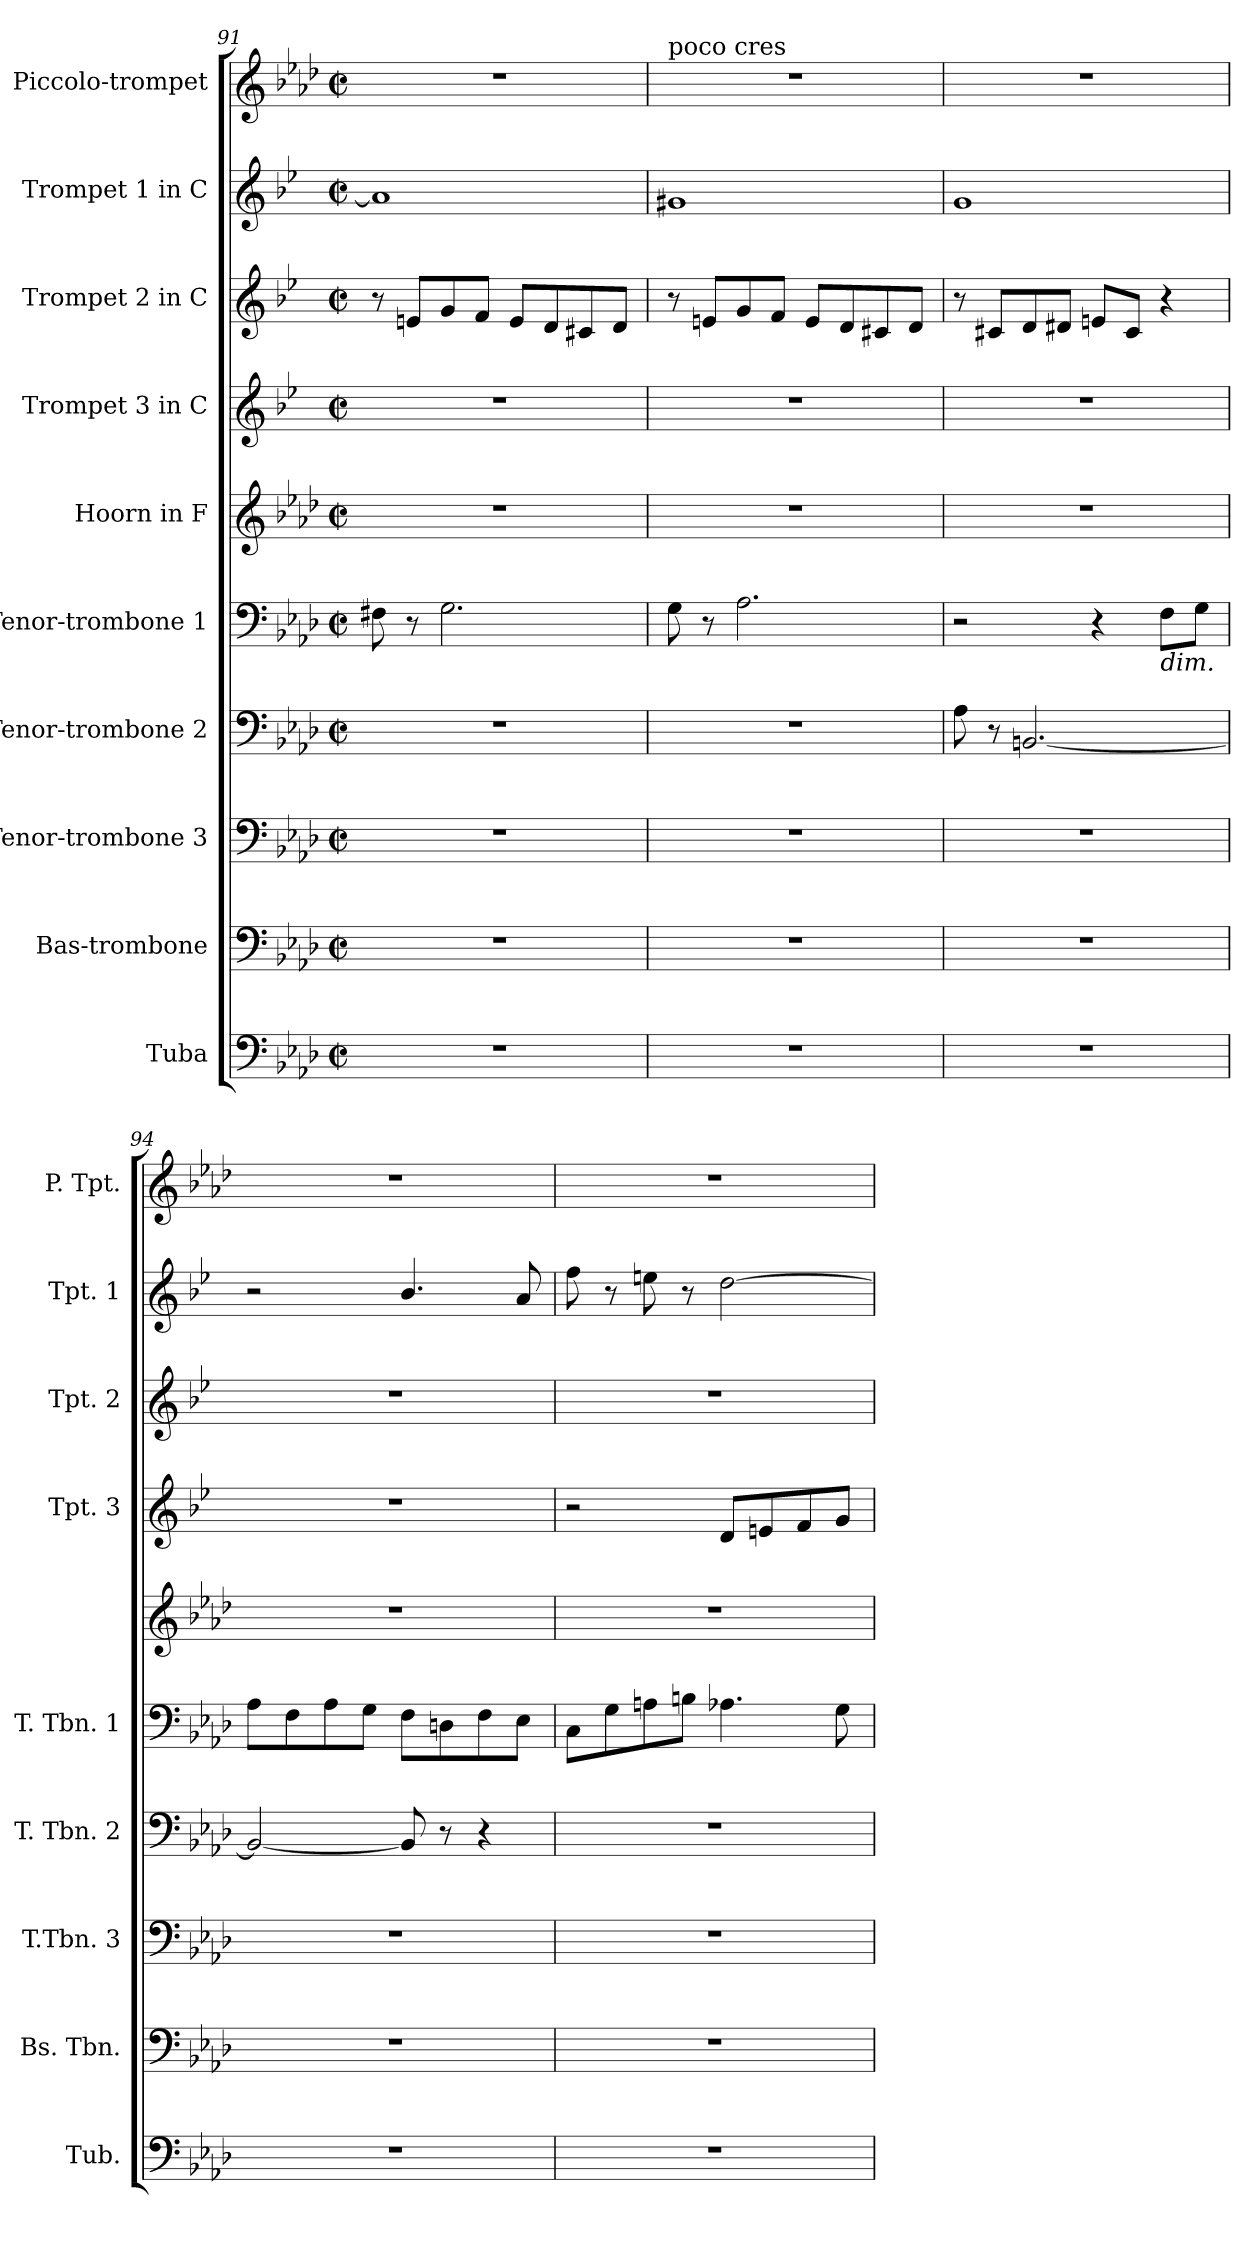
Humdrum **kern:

**kern	**kern	**kern	**kern	**kern	**kern	**kern	**kern	**kern	**kern
*part10	*part9	*part8	*part7	*part6	*part5	*part4	*part3	*part2	*part1
*staff10	*staff9	*staff8	*staff7	*staff6	*staff5	*staff4	*staff3	*staff2	*staff1
*I"Tuba	*I"Bas-trombone	*I"Tenor-trombone 3	*I"Tenor-trombone 2	*I"Tenor-trombone 1	*I"Hoorn in F	*I"Trompet 3 in C	*I"Trompet 2 in C	*I"Trompet 1 in C	*I"Piccolo-trompet
*I'Tub.	*I'Bs. Tbn.	*I'T.Tbn. 3	*I'T. Tbn. 2	*I'T. Tbn. 1	*	*I'Tpt. 3	*I'Tpt. 2	*I'Tpt. 1	*I'P. Tpt.
*clefF4	*clefF4	*clefF4	*clefF4	*clefF4	*clefG2	*clefG2	*clefG2	*clefG2	*clefG2
*	*	*	*	*	*ITrd4c7	*ITrd1c2	*ITrd1c2	*ITrd1c2	*ITrd-6c-10
*k[b-e-a-d-]	*k[b-e-a-d-]	*k[b-e-a-d-]	*k[b-e-a-d-]	*k[b-e-a-d-]	*k[b-e-a-d-g-]	*k[b-e-a-d-]	*k[b-e-a-d-]	*k[b-e-a-d-]	*k[b-e-a-d-g-c-]
*M2/2	*M2/2	*M2/2	*M2/2	*M2/2	*M2/2	*M2/2	*M2/2	*M2/2	*M2/2
*met(c|)	*met(c|)	*met(c|)	*met(c|)	*met(c|)	*met(c|)	*met(c|)	*met(c|)	*met(c|)	*met(c|)
=91	=91	=91	=91	=91	=91	=91	=91	=91	=91
1r	1r	1r	1r	8F#X\	1r	1r	8r	1g]	1r
.	.	.	.	8r	.	.	8dn/L	.	.
.	.	.	.	2.G\	.	.	8f/	.	.
.	.	.	.	.	.	.	8e-/J	.	.
.	.	.	.	.	.	.	8d/L	.	.
.	.	.	.	.	.	.	8c/	.	.
.	.	.	.	.	.	.	8Bn/	.	.
.	.	.	.	.	.	.	8c/J	.	.
=92	=92	=92	=92	=92	=92	=92	=92	=92	=92
!	!	!	!	!	!	!	!	!	!LO:TX:t=poco cres
1r	1r	1r	1r	8G\	1r	1r	8r	1f#X	1r
.	.	.	.	8r	.	.	8dn/L	.	.
.	.	.	.	2.A-\	.	.	8f/	.	.
.	.	.	.	.	.	.	8e-/J	.	.
.	.	.	.	.	.	.	8d/L	.	.
.	.	.	.	.	.	.	8c/	.	.
.	.	.	.	.	.	.	8Bn/	.	.
.	.	.	.	.	.	.	8c/J	.	.
=93	=93	=93	=93	=93	=93	=93	=93	=93	=93
1r	1r	1r	8A-\	2r	1r	1r	8r	1f	1r
.	.	.	8r	.	.	.	8Bn/L	.	.
.	.	.	[2.BBn/	.	.	.	8c/	.	.
.	.	.	.	.	.	.	8c#X/J	.	.
.	.	.	.	4r	.	.	8dn/L	.	.
.	.	.	.	.	.	.	8B/J	.	.
!	!	!	!	!LO:TX:b:i:t=dim.	!	!	!	!	!
.	.	.	.	8F\L	.	.	4r	.	.
.	.	.	.	8G\J	.	.	.	.	.
!!LO:PB:g=z
=94	=94	=94	=94	=94	=94	=94	=94	=94	=94
1r	1r	1r	2BB/_	8A-\L	1r	1r	1r	2r	1r
.	.	.	.	8F\	.	.	.	.	.
.	.	.	.	8A-\	.	.	.	.	.
.	.	.	.	8G\J	.	.	.	.	.
.	.	.	8BB/]	8F\L	.	.	.	4.a-/	.
.	.	.	8r	8Dn\	.	.	.	.	.
.	.	.	4r	8F\	.	.	.	.	.
.	.	.	.	8E-\J	.	.	.	8g/	.
=95	=95	=95	=95	=95	=95	=95	=95	=95	=95
1r	1r	1r	1r	8C\L	1r	2r	1r	8ee-\	1r
.	.	.	.	8G\	.	.	.	8r	.
.	.	.	.	8An\	.	.	.	8ddn\	.
.	.	.	.	8Bn\J	.	.	.	8r	.
.	.	.	.	4.A-X\	.	8c/L	.	[2cc\	.
.	.	.	.	.	.	8dn/	.	.	.
.	.	.	.	.	.	8e-/	.	.	.
.	.	.	.	8G\	.	8f/J	.	.	.
=	=	=	=	=	=	=	=	=	=
*-	*-	*-	*-	*-	*-	*-	*-	*-	*-
